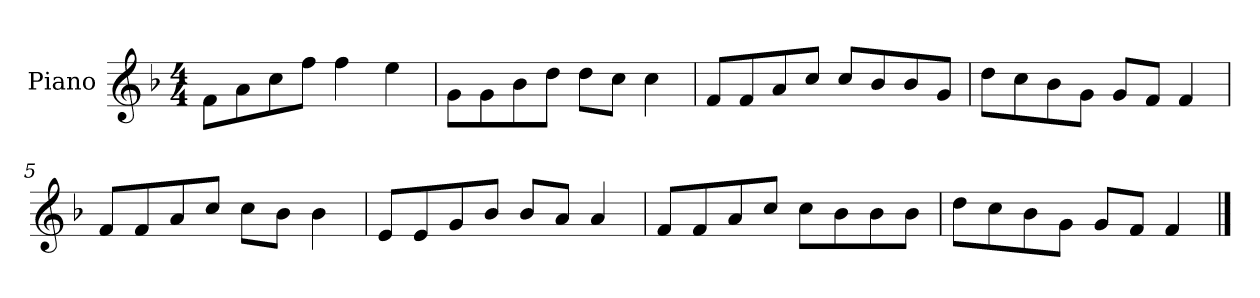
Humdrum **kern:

**kern
*part1
*staff1
*I"Piano
*I'P-no
*clefG2
*k[b-]
*M4/4
*MM90
=1
8f\L
8a\
8cc\
8ff\J
4ff\
4ee\
=2
8g\L
8g\
8b-\
8dd\J
8dd\L
8cc\J
4cc\
=3
8f/L
8f/
8a/
8cc/J
8cc/L
8b-/
8b-/
8g/J
=4
8dd\L
8cc\
8b-\
8g\J
8g/L
8f/J
4f/
=5
8f/L
8f/
8a/
8cc/J
8cc\L
8b-\J
4b-\
!!LO:LB:g=z
=6
8e/L
8e/
8g/
8b-/J
8b-/L
8a/J
4a/
=7
8f/L
8f/
8a/
8cc/J
8cc\L
8b-\
8b-\
8b-\J
=8
8dd\L
8cc\
8b-\
8g\J
8g/L
8f/J
4f/
==
*-
